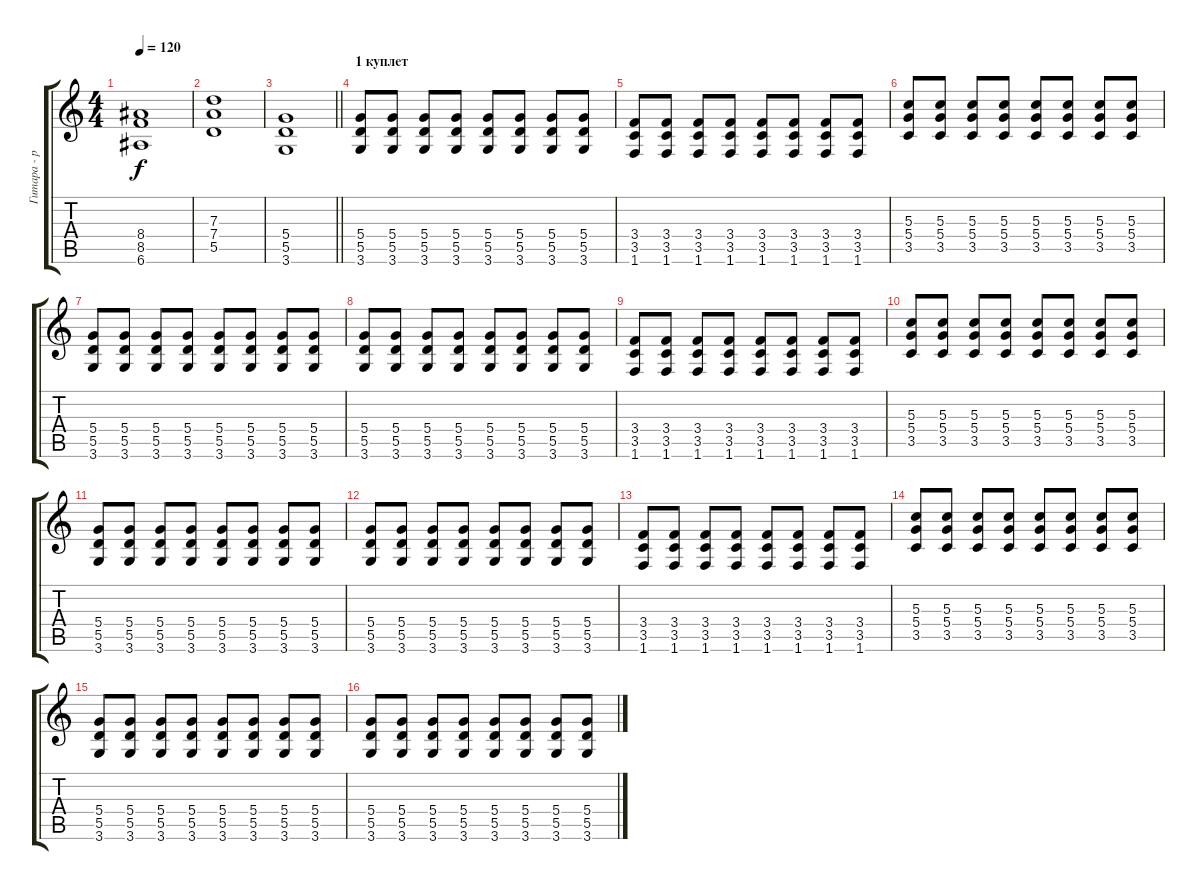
\track ("Гитара - ритм" "Гитара - р") {instrument distortionguitar}
\staff {score tabs}
\tuning (E4 B3 G3 D3 A2 E2) {hide}
\ts (4 4)
\tempo 120
\clef g2
\ks c
(8.4 8.5 6.6).1{dy f} |
(7.3 7.4 5.5).1 |
\barLineRight lightlight
(5.4 5.5 3.6).1 |
\section ("" "1 куплет")
(5.4 5.5 3.6).8 (5.4 5.5 3.6).8 (5.4 5.5 3.6).8 (5.4 5.5 3.6).8 (5.4 5.5 3.6).8 (5.4 5.5 3.6).8 (5.4 5.5 3.6).8 (5.4 5.5 3.6).8 |
(3.4 3.5 1.6).8 (3.4 3.5 1.6).8 (3.4 3.5 1.6).8 (3.4 3.5 1.6).8 (3.4 3.5 1.6).8 (3.4 3.5 1.6).8 (3.4 3.5 1.6).8 (3.4 3.5 1.6).8 |
(5.3 5.4 3.5).8 (5.3 5.4 3.5).8 (5.3 5.4 3.5).8 (5.3 5.4 3.5).8 (5.3 5.4 3.5).8 (5.3 5.4 3.5).8 (5.3 5.4 3.5).8 (5.3 5.4 3.5).8 |
(5.4 5.5 3.6).8 (5.4 5.5 3.6).8 (5.4 5.5 3.6).8 (5.4 5.5 3.6).8 (5.4 5.5 3.6).8 (5.4 5.5 3.6).8 (5.4 5.5 3.6).8 (5.4 5.5 3.6).8 |
(5.4 5.5 3.6).8 (5.4 5.5 3.6).8 (5.4 5.5 3.6).8 (5.4 5.5 3.6).8 (5.4 5.5 3.6).8 (5.4 5.5 3.6).8 (5.4 5.5 3.6).8 (5.4 5.5 3.6).8 |
(3.4 3.5 1.6).8 (3.4 3.5 1.6).8 (3.4 3.5 1.6).8 (3.4 3.5 1.6).8 (3.4 3.5 1.6).8 (3.4 3.5 1.6).8 (3.4 3.5 1.6).8 (3.4 3.5 1.6).8 |
(5.3 5.4 3.5).8 (5.3 5.4 3.5).8 (5.3 5.4 3.5).8 (5.3 5.4 3.5).8 (5.3 5.4 3.5).8 (5.3 5.4 3.5).8 (5.3 5.4 3.5).8 (5.3 5.4 3.5).8 |
(5.4 5.5 3.6).8 (5.4 5.5 3.6).8 (5.4 5.5 3.6).8 (5.4 5.5 3.6).8 (5.4 5.5 3.6).8 (5.4 5.5 3.6).8 (5.4 5.5 3.6).8 (5.4 5.5 3.6).8 |
(5.4 5.5 3.6).8 (5.4 5.5 3.6).8 (5.4 5.5 3.6).8 (5.4 5.5 3.6).8 (5.4 5.5 3.6).8 (5.4 5.5 3.6).8 (5.4 5.5 3.6).8 (5.4 5.5 3.6).8 |
(3.4 3.5 1.6).8 (3.4 3.5 1.6).8 (3.4 3.5 1.6).8 (3.4 3.5 1.6).8 (3.4 3.5 1.6).8 (3.4 3.5 1.6).8 (3.4 3.5 1.6).8 (3.4 3.5 1.6).8 |
(5.3 5.4 3.5).8 (5.3 5.4 3.5).8 (5.3 5.4 3.5).8 (5.3 5.4 3.5).8 (5.3 5.4 3.5).8 (5.3 5.4 3.5).8 (5.3 5.4 3.5).8 (5.3 5.4 3.5).8 |
(5.4 5.5 3.6).8 (5.4 5.5 3.6).8 (5.4 5.5 3.6).8 (5.4 5.5 3.6).8 (5.4 5.5 3.6).8 (5.4 5.5 3.6).8 (5.4 5.5 3.6).8 (5.4 5.5 3.6).8 |
(5.4 5.5 3.6).8 (5.4 5.5 3.6).8 (5.4 5.5 3.6).8 (5.4 5.5 3.6).8 (5.4 5.5 3.6).8 (5.4 5.5 3.6).8 (5.4 5.5 3.6).8 (5.4 5.5 3.6).8
